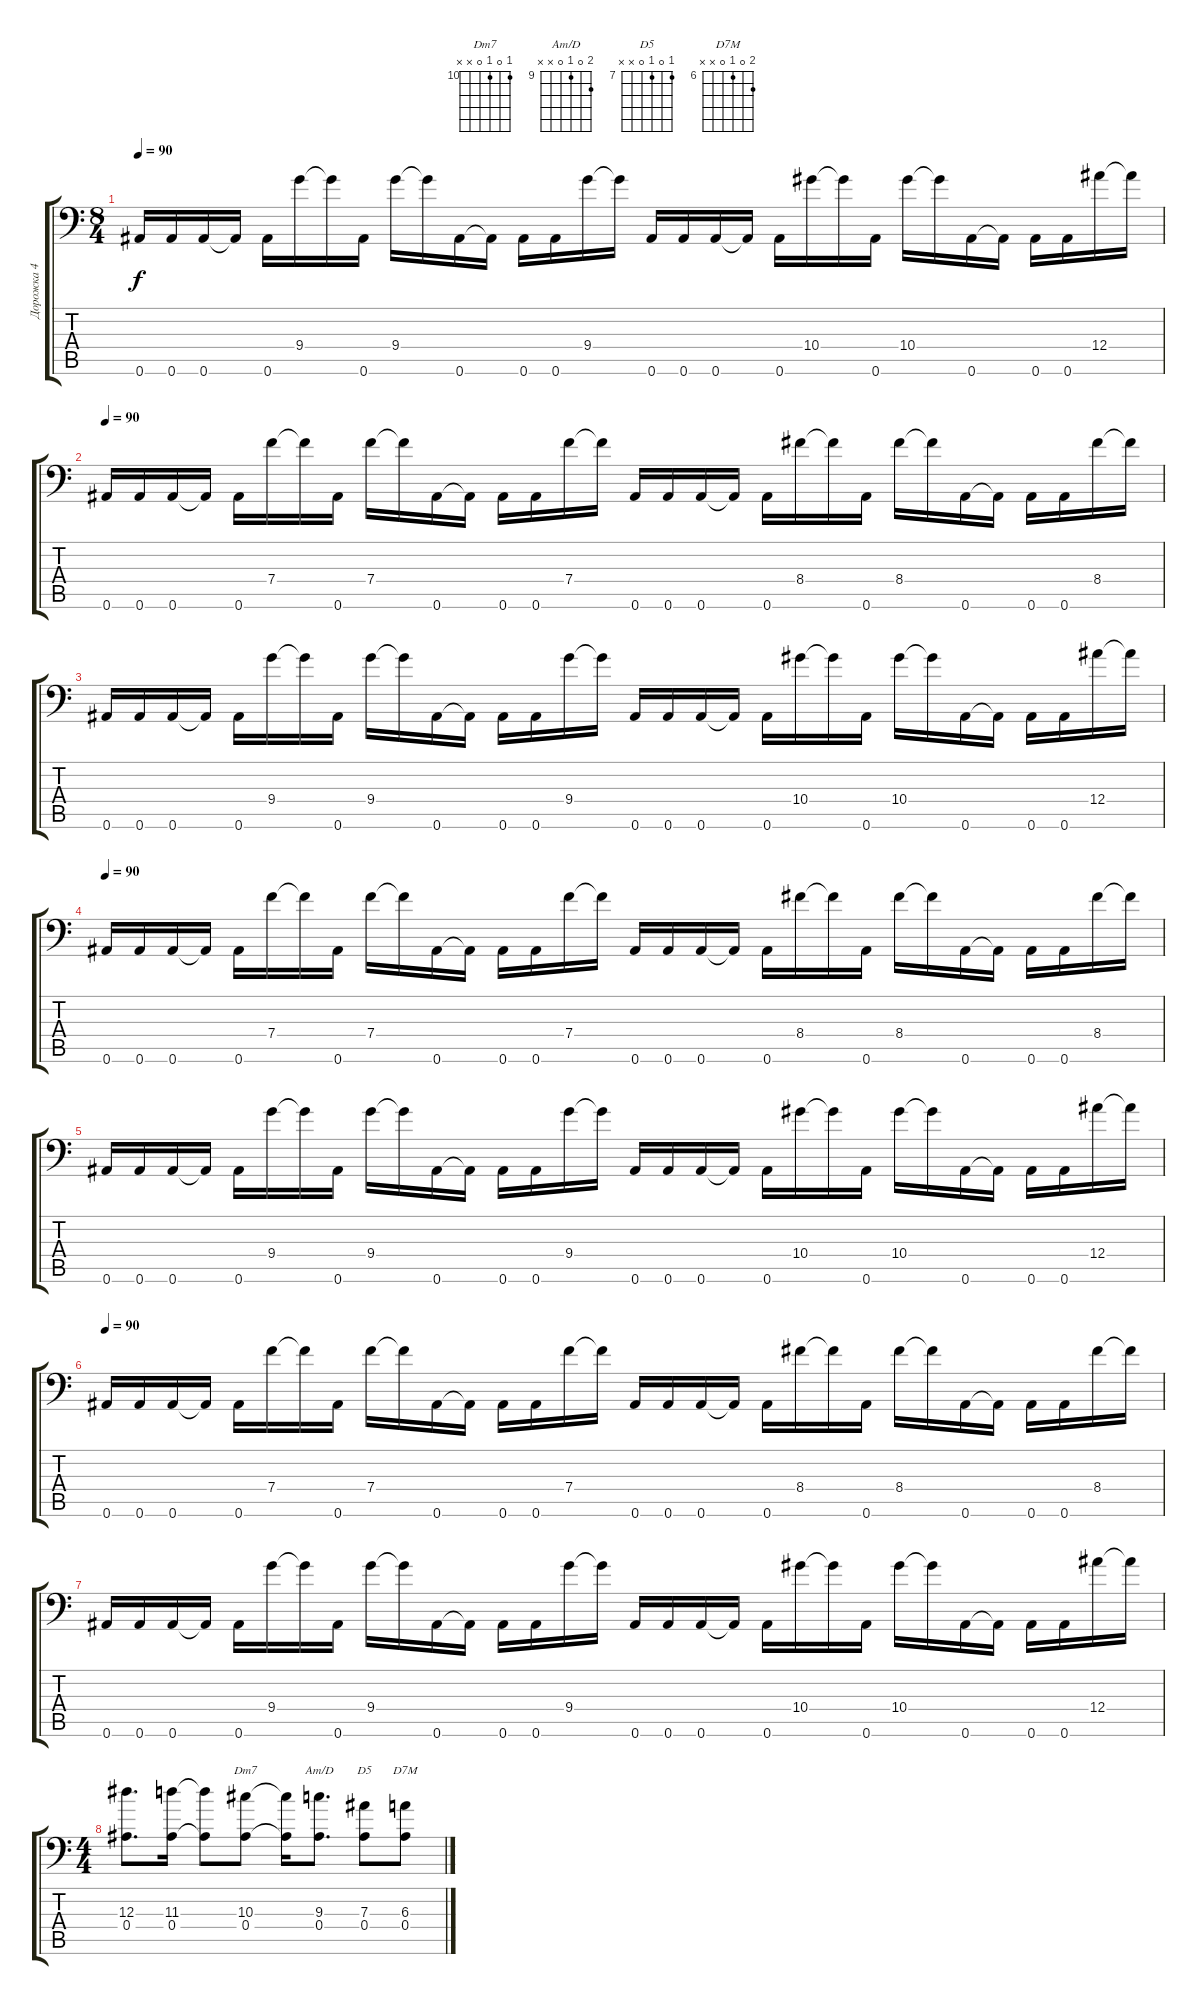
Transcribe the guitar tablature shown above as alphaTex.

\track ("Дорожка 4" "Дорожка 4") {instrument distortionguitar}
\staff {score tabs}
\tuning (C4 G3 Eb3 Bb2 F2 Bb1) {hide}
\chord ("Dm7" 10 0 10 0 x x) {firstfret 10}
\chord ("Am/D" 10 0 9 0 x x) {firstfret 9}
\chord ("D5" 7 0 7 0 x x) {firstfret 7}
\chord ("D7M" 7 0 6 0 x x) {firstfret 6}
\ts (8 4)
\tempo 90
\clef f4
\ks c
0.6.16{dy f} 0.6.16 0.6.16 0.6{t}.16 0.6.16 9.4.16 9.4{t}.16 0.6.16 9.4.16 9.4{t}.16 0.6.16 0.6{t}.16 0.6.16 0.6.16 9.4.16 9.4{t}.16 0.6.16 0.6.16 0.6.16 0.6{t}.16 0.6.16 10.4.16 10.4{t}.16 0.6.16 10.4.16 10.4{t}.16 0.6.16 0.6{t}.16 0.6.16 0.6.16 12.4.16 12.4{t}.16 |
\tempo 90
0.6.16{instrument distortionguitar} 0.6.16 0.6.16 0.6{t}.16 0.6.16 7.4.16 7.4{t}.16 0.6.16 7.4.16 7.4{t}.16 0.6.16 0.6{t}.16 0.6.16 0.6.16 7.4.16 7.4{t}.16 0.6.16 0.6.16 0.6.16 0.6{t}.16 0.6.16 8.4.16 8.4{t}.16 0.6.16 8.4.16 8.4{t}.16 0.6.16 0.6{t}.16 0.6.16 0.6.16 8.4.16 8.4{t}.16 |
0.6.16 0.6.16 0.6.16 0.6{t}.16 0.6.16 9.4.16 9.4{t}.16 0.6.16 9.4.16 9.4{t}.16 0.6.16 0.6{t}.16 0.6.16 0.6.16 9.4.16 9.4{t}.16 0.6.16 0.6.16 0.6.16 0.6{t}.16 0.6.16 10.4.16 10.4{t}.16 0.6.16 10.4.16 10.4{t}.16 0.6.16 0.6{t}.16 0.6.16 0.6.16 12.4.16 12.4{t}.16 |
\tempo 90
0.6.16{instrument distortionguitar} 0.6.16 0.6.16 0.6{t}.16 0.6.16 7.4.16 7.4{t}.16 0.6.16 7.4.16 7.4{t}.16 0.6.16 0.6{t}.16 0.6.16 0.6.16 7.4.16 7.4{t}.16 0.6.16 0.6.16 0.6.16 0.6{t}.16 0.6.16 8.4.16 8.4{t}.16 0.6.16 8.4.16 8.4{t}.16 0.6.16 0.6{t}.16 0.6.16 0.6.16 8.4.16 8.4{t}.16 |
0.6.16 0.6.16 0.6.16 0.6{t}.16 0.6.16 9.4.16 9.4{t}.16 0.6.16 9.4.16 9.4{t}.16 0.6.16 0.6{t}.16 0.6.16 0.6.16 9.4.16 9.4{t}.16 0.6.16 0.6.16 0.6.16 0.6{t}.16 0.6.16 10.4.16 10.4{t}.16 0.6.16 10.4.16 10.4{t}.16 0.6.16 0.6{t}.16 0.6.16 0.6.16 12.4.16 12.4{t}.16 |
\tempo 90
0.6.16{instrument distortionguitar} 0.6.16 0.6.16 0.6{t}.16 0.6.16 7.4.16 7.4{t}.16 0.6.16 7.4.16 7.4{t}.16 0.6.16 0.6{t}.16 0.6.16 0.6.16 7.4.16 7.4{t}.16 0.6.16 0.6.16 0.6.16 0.6{t}.16 0.6.16 8.4.16 8.4{t}.16 0.6.16 8.4.16 8.4{t}.16 0.6.16 0.6{t}.16 0.6.16 0.6.16 8.4.16 8.4{t}.16 |
0.6.16 0.6.16 0.6.16 0.6{t}.16 0.6.16 9.4.16 9.4{t}.16 0.6.16 9.4.16 9.4{t}.16 0.6.16 0.6{t}.16 0.6.16 0.6.16 9.4.16 9.4{t}.16 0.6.16 0.6.16 0.6.16 0.6{t}.16 0.6.16 10.4.16 10.4{t}.16 0.6.16 10.4.16 10.4{t}.16 0.6.16 0.6{t}.16 0.6.16 0.6.16 12.4.16 12.4{t}.16 |
\ts (4 4)
(12.3 0.4).8{d} (11.3 0.4).16 (11.3{t} 0.4{t}).8 (10.3 0.4).8{ch "Dm7"} (10.3{t} 0.4{t}).16 (9.3 0.4).8{d ch "Am/D"} (7.3 0.4).8{ch "D5"} (6.3 0.4).8{ch "D7M"}
